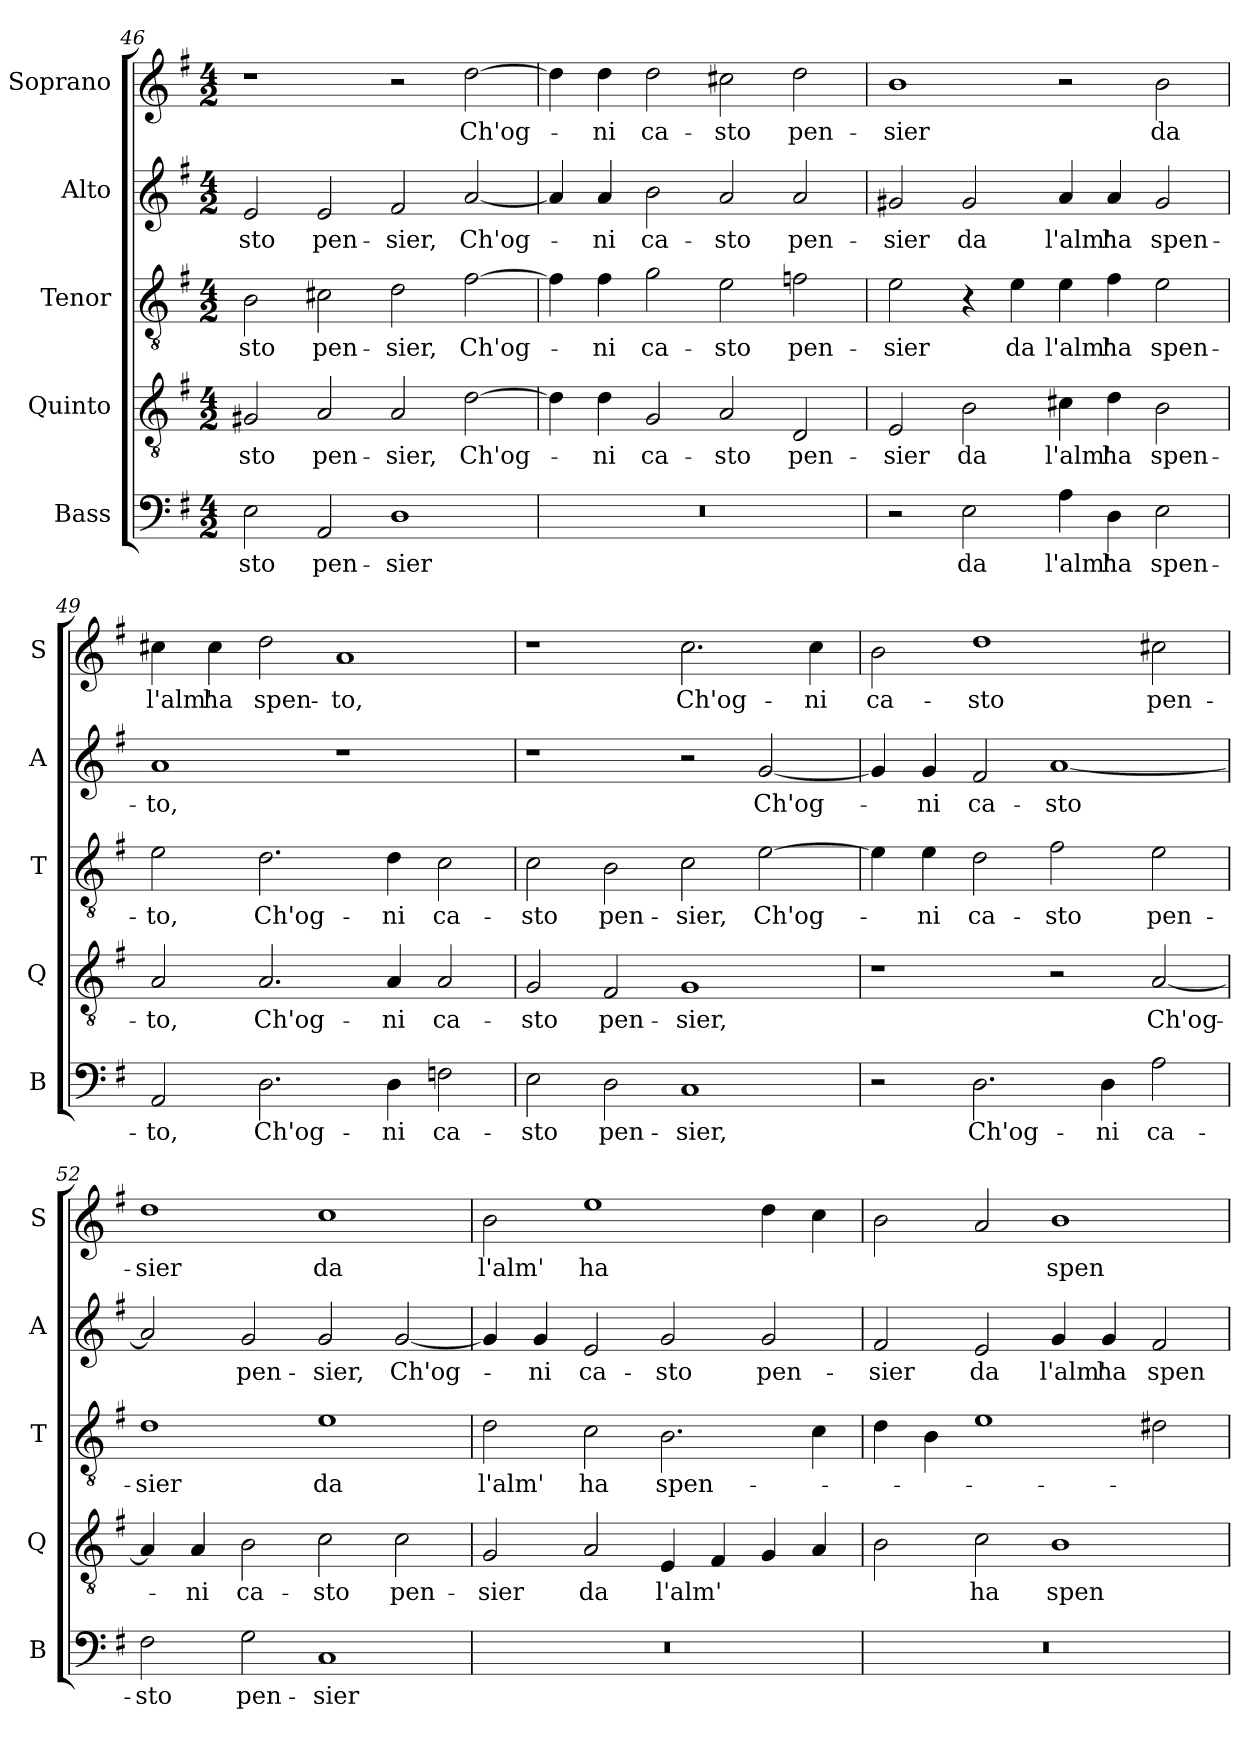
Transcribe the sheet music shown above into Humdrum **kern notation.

**kern	**text	**kern	**text	**kern	**text	**kern	**text	**kern	**text
*part5	*part5	*part4	*part4	*part3	*part3	*part2	*part2	*part1	*part1
*staff5	*staff5	*staff4	*staff4	*staff3	*staff3	*staff2	*staff2	*staff1	*staff1
*I"Bass	*	*I"Quinto	*	*I"Tenor	*	*I"Alto	*	*I"Soprano	*
*I'B	*	*I'Q	*	*I'T	*	*I'A	*	*I'S	*
*clefF4	*	*clefGv2	*	*clefGv2	*	*clefG2	*	*clefG2	*
*k[f#]	*	*k[f#]	*	*k[f#]	*	*k[f#]	*	*k[f#]	*
*G:	*	*G:	*	*G:	*	*G:	*	*G:	*
*M4/2	*	*M4/2	*	*M4/2	*	*M4/2	*	*M4/2	*
=46	=46	=46	=46	=46	=46	=46	=46	=46	=46
!	!LO:LY:b	!	!LO:LY:b	!	!LO:LY:b	!	!LO:LY:b	!	!
2E\	-sto	2G#X/	-sto	2B\	-sto	2e/	-sto	1r	.
!	!LO:LY:b	!	!LO:LY:b	!	!LO:LY:b	!	!LO:LY:b	!	!
2AA/	pen-	2A/	pen-	2c#X\	pen-	2e/	pen-	.	.
!	!LO:LY:b	!	!LO:LY:b	!	!LO:LY:b	!	!LO:LY:b	!	!
1D	-sier	2A/	-sier,	2d\	-sier,	2f#/	-sier,	2r	.
!	!	!	!LO:LY:b	!	!LO:LY:b	!	!LO:LY:b	!	!LO:LY:b
.	.	[2d\	Ch'og-	[2f#\	Ch'og-	[2a/	Ch'og-	[2dd\	Ch'og-
!!LO:PB:g=z
=47	=47	=47	=47	=47	=47	=47	=47	=47	=47
0r	.	4d\]	.	4f#\]	.	4a/]	.	4dd\]	.
!	!	!	!LO:LY:b	!	!LO:LY:b	!	!LO:LY:b	!	!LO:LY:b
.	.	4d\	-ni	4f#\	-ni	4a/	-ni	4dd\	-ni
!	!	!	!LO:LY:b	!	!LO:LY:b	!	!LO:LY:b	!	!LO:LY:b
.	.	2G/	ca-	2g\	ca-	2b\	ca-	2dd\	ca-
!	!	!	!LO:LY:b	!	!LO:LY:b	!	!LO:LY:b	!	!LO:LY:b
.	.	2A/	-sto	2e\	-sto	2a/	-sto	2cc#X\	-sto
!	!	!	!LO:LY:b	!	!LO:LY:b	!	!LO:LY:b	!	!LO:LY:b
.	.	2D/	pen-	2fn\	pen-	2a/	pen-	2dd\	pen-
=48	=48	=48	=48	=48	=48	=48	=48	=48	=48
!	!	!	!LO:LY:b	!	!LO:LY:b	!	!LO:LY:b	!	!LO:LY:b
2r	.	2E/	-sier	2e\	-sier	2g#X/	-sier	1b	-sier
!	!LO:LY:b	!	!LO:LY:b	!	!	!	!LO:LY:b	!	!
2E\	da	2B\	da	4r	.	2g#/	da	.	.
!	!	!	!	!	!LO:LY:b	!	!	!	!
.	.	.	.	4e\	da	.	.	.	.
!	!LO:LY:b	!	!LO:LY:b	!	!LO:LY:b	!	!LO:LY:b	!	!
4A\	l'alm'	4c#X\	l'alm'	4e\	l'alm'	4a/	l'alm'	2r	.
!	!LO:LY:b	!	!LO:LY:b	!	!LO:LY:b	!	!LO:LY:b	!	!
4D\	ha	4d\	ha	4f#\	ha	4a/	ha	.	.
!	!LO:LY:b	!	!LO:LY:b	!	!LO:LY:b	!	!LO:LY:b	!	!LO:LY:b
2E\	spen-	2B\	spen-	2e\	spen-	2g#/	spen-	2b\	da
=49	=49	=49	=49	=49	=49	=49	=49	=49	=49
!	!LO:LY:b	!	!LO:LY:b	!	!LO:LY:b	!	!LO:LY:b	!	!LO:LY:b
2AA/	-to,	2A/	-to,	2e\	-to,	1a	-to,	4cc#X\	l'alm'
!	!	!	!	!	!	!	!	!	!LO:LY:b
.	.	.	.	.	.	.	.	4cc#\	ha
!	!LO:LY:b	!	!LO:LY:b	!	!LO:LY:b	!	!	!	!LO:LY:b
2.D\	Ch'og-	2.A/	Ch'og-	2.d\	Ch'og-	.	.	2dd\	spen-
!	!	!	!	!	!	!	!	!	!LO:LY:b
.	.	.	.	.	.	1r	.	1a	-to,
!	!LO:LY:b	!	!LO:LY:b	!	!LO:LY:b	!	!	!	!
4D\	-ni	4A/	-ni	4d\	-ni	.	.	.	.
!	!LO:LY:b	!	!LO:LY:b	!	!LO:LY:b	!	!	!	!
2Fn\	ca-	2A/	ca-	2c\	ca-	.	.	.	.
=50	=50	=50	=50	=50	=50	=50	=50	=50	=50
!	!LO:LY:b	!	!LO:LY:b	!	!LO:LY:b	!	!	!	!
2E\	-sto	2G/	-sto	2c\	-sto	1r	.	1r	.
!	!LO:LY:b	!	!LO:LY:b	!	!LO:LY:b	!	!	!	!
2D\	pen-	2F#/	pen-	2B\	pen-	.	.	.	.
!	!LO:LY:b	!	!LO:LY:b	!	!LO:LY:b	!	!	!	!LO:LY:b
1C	-sier,	1G	-sier,	2c\	-sier,	2r	.	2.cc\	Ch'og-
!	!	!	!	!	!LO:LY:b	!	!LO:LY:b	!	!
.	.	.	.	[2e\	Ch'og-	[2g/	Ch'og-	.	.
!	!	!	!	!	!	!	!	!	!LO:LY:b
.	.	.	.	.	.	.	.	4cc\	-ni
!!LO:LB:g=z
=51	=51	=51	=51	=51	=51	=51	=51	=51	=51
!	!	!	!	!	!	!	!	!	!LO:LY:b
2r	.	1r	.	4e\]	.	4g/]	.	2b\	ca-
!	!	!	!	!	!LO:LY:b	!	!LO:LY:b	!	!
.	.	.	.	4e\	-ni	4g/	-ni	.	.
!	!LO:LY:b	!	!	!	!LO:LY:b	!	!LO:LY:b	!	!LO:LY:b
2.D\	Ch'og-	.	.	2d\	ca-	2f#/	ca-	1dd	-sto
!	!	!	!	!	!LO:LY:b	!	!LO:LY:b	!	!
.	.	2r	.	2f#\	-sto	[1a	-sto	.	.
!	!LO:LY:b	!	!	!	!	!	!	!	!
4D\	-ni	.	.	.	.	.	.	.	.
!	!LO:LY:b	!	!LO:LY:b	!	!LO:LY:b	!	!	!	!LO:LY:b
2A\	ca-	[2A/	Ch'og-	2e\	pen-	.	.	2cc#X\	pen-
=52	=52	=52	=52	=52	=52	=52	=52	=52	=52
!	!LO:LY:b	!	!	!	!LO:LY:b	!	!	!	!LO:LY:b
2F#\	-sto	4A/]	.	1d	-sier	2a/]	.	1dd	-sier
!	!	!	!LO:LY:b	!	!	!	!	!	!
.	.	4A/	-ni	.	.	.	.	.	.
!	!LO:LY:b	!	!LO:LY:b	!	!	!	!LO:LY:b	!	!
2G\	pen-	2B\	ca-	.	.	2g/	pen-	.	.
!	!LO:LY:b	!	!LO:LY:b	!	!LO:LY:b	!	!LO:LY:b	!	!LO:LY:b
1C	-sier	2c\	-sto	1e	da	2g/	-sier,	1cc	da
!	!	!	!LO:LY:b	!	!	!	!LO:LY:b	!	!
.	.	2c\	pen-	.	.	[2g/	Ch'og-	.	.
=53	=53	=53	=53	=53	=53	=53	=53	=53	=53
!	!	!	!LO:LY:b	!	!LO:LY:b	!	!	!	!LO:LY:b
0r	.	2G/	-sier	2d\	l'alm'	4g/]	.	2b\	l'alm'
!	!	!	!	!	!	!	!LO:LY:b	!	!
.	.	.	.	.	.	4g/	-ni	.	.
!	!	!	!LO:LY:b	!	!LO:LY:b	!	!LO:LY:b	!	!LO:LY:b
.	.	2A/	da	2c\	ha	2e/	ca-	1ee	ha
!	!	!	!LO:LY:b	!	!LO:LY:b	!	!LO:LY:b	!	!
.	.	4E/	l'alm'	2.B\	spen-	2g/	-sto	.	.
.	.	4F#/	.	.	.	.	.	.	.
!	!	!	!	!	!	!	!LO:LY:b	!	!
.	.	4G/	.	.	.	2g/	pen-	4dd\	.
.	.	4A/	.	4c\	.	.	.	4cc\	.
=54	=54	=54	=54	=54	=54	=54	=54	=54	=54
!	!	!	!	!	!	!	!LO:LY:b	!	!
0r	.	2B\	.	4d\	.	2f#/	-sier	2b\	.
.	.	.	.	4B\	.	.	.	.	.
!	!	!	!LO:LY:b	!	!	!	!LO:LY:b	!	!
.	.	2c\	ha	1e	.	2e/	da	2a/	.
!	!	!	!LO:LY:b	!	!	!	!LO:LY:b	!	!LO:LY:b
.	.	1B	spen-	.	.	4g/	l'alm'	1b	spen-
!	!	!	!	!	!	!	!LO:LY:b	!	!
.	.	.	.	.	.	4g/	ha	.	.
!	!	!	!	!	!	!	!LO:LY:b	!	!
.	.	.	.	2d#X\	.	2f#/	spen-	.	.
=	=	=	=	=	=	=	=	=	=
*-	*-	*-	*-	*-	*-	*-	*-	*-	*-
